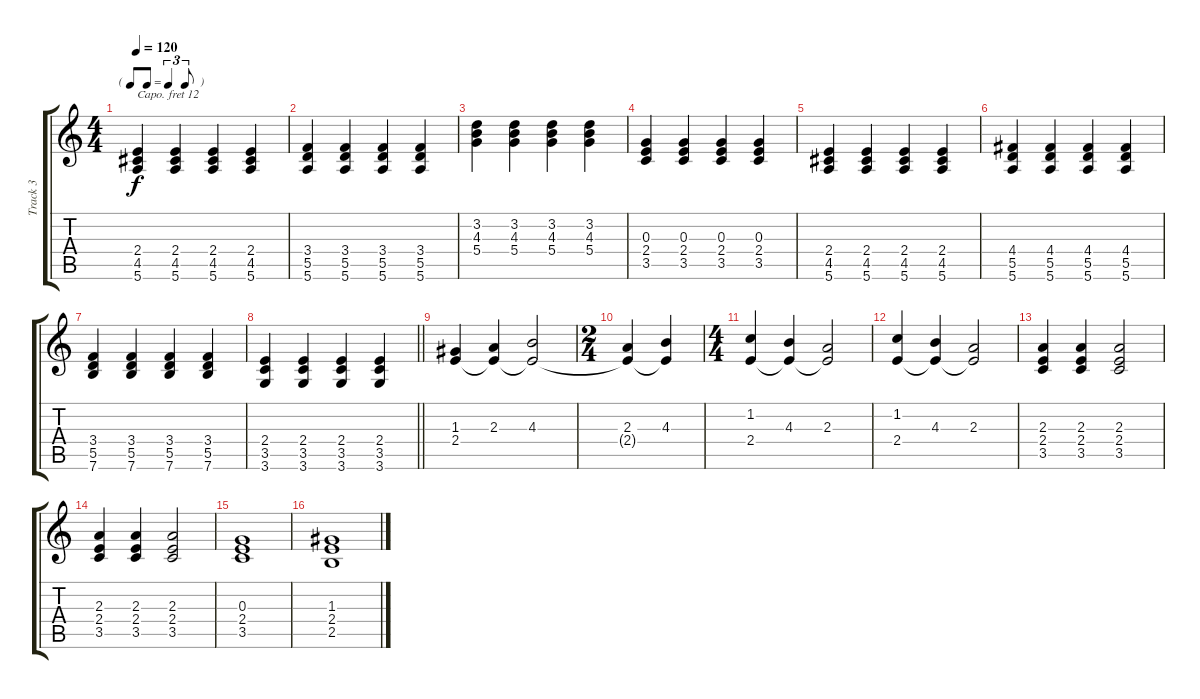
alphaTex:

\track ("Track 3" "Track 3") {instrument acousticgrandpiano}
\staff {score tabs}
\capo 12
\tuning (E4 B3 G3 D3 A2 E2) {hide}
\ts (4 4)
\tf triplet8th
\tempo 120
\clef g2
\ks c
(2.4 4.5 5.6).4{dy f} (2.4 4.5 5.6).4 (2.4 4.5 5.6).4 (2.4 4.5 5.6).4 |
(3.4 5.5 5.6).4 (3.4 5.5 5.6).4 (3.4 5.5 5.6).4 (3.4 5.5 5.6).4 |
(3.2 4.3 5.4).4 (3.2 4.3 5.4).4 (3.2 4.3 5.4).4 (3.2 4.3 5.4).4 |
(0.3 2.4 3.5).4 (0.3 2.4 3.5).4 (0.3 2.4 3.5).4 (0.3 2.4 3.5).4 |
(2.4 4.5 5.6).4 (2.4 4.5 5.6).4 (2.4 4.5 5.6).4 (2.4 4.5 5.6).4 |
(4.4 5.5 5.6).4 (4.4 5.5 5.6).4 (4.4 5.5 5.6).4 (4.4 5.5 5.6).4 |
(3.4 5.5 7.6).4 (3.4 5.5 7.6).4 (3.4 5.5 7.6).4 (3.4 5.5 7.6).4 |
\barLineRight lightlight
(2.4 3.5 3.6).4 (2.4 3.5 3.6).4 (2.4 3.5 3.6).4 (2.4 3.5 3.6).4 |
(1.3 2.4).4 (2.3 2.4{t}).4 (4.3 2.4{t}).2 |
\ts (2 4)
(2.3 2.4{t}).4 (4.3 2.4{t}).4 |
\ts (4 4)
(1.2 2.4).4 (4.3 2.4{t}).4 (2.3 2.4{t}).2 |
(1.2 2.4).4 (4.3 2.4{t}).4 (2.3 2.4{t}).2 |
(2.3 2.4 3.5).4 (2.3 2.4 3.5).4 (2.3 2.4 3.5).2 |
(2.3 2.4 3.5).4 (2.3 2.4 3.5).4 (2.3 2.4 3.5).2 |
(0.3 2.4 3.5).1 |
(1.3 2.4 2.5).1
